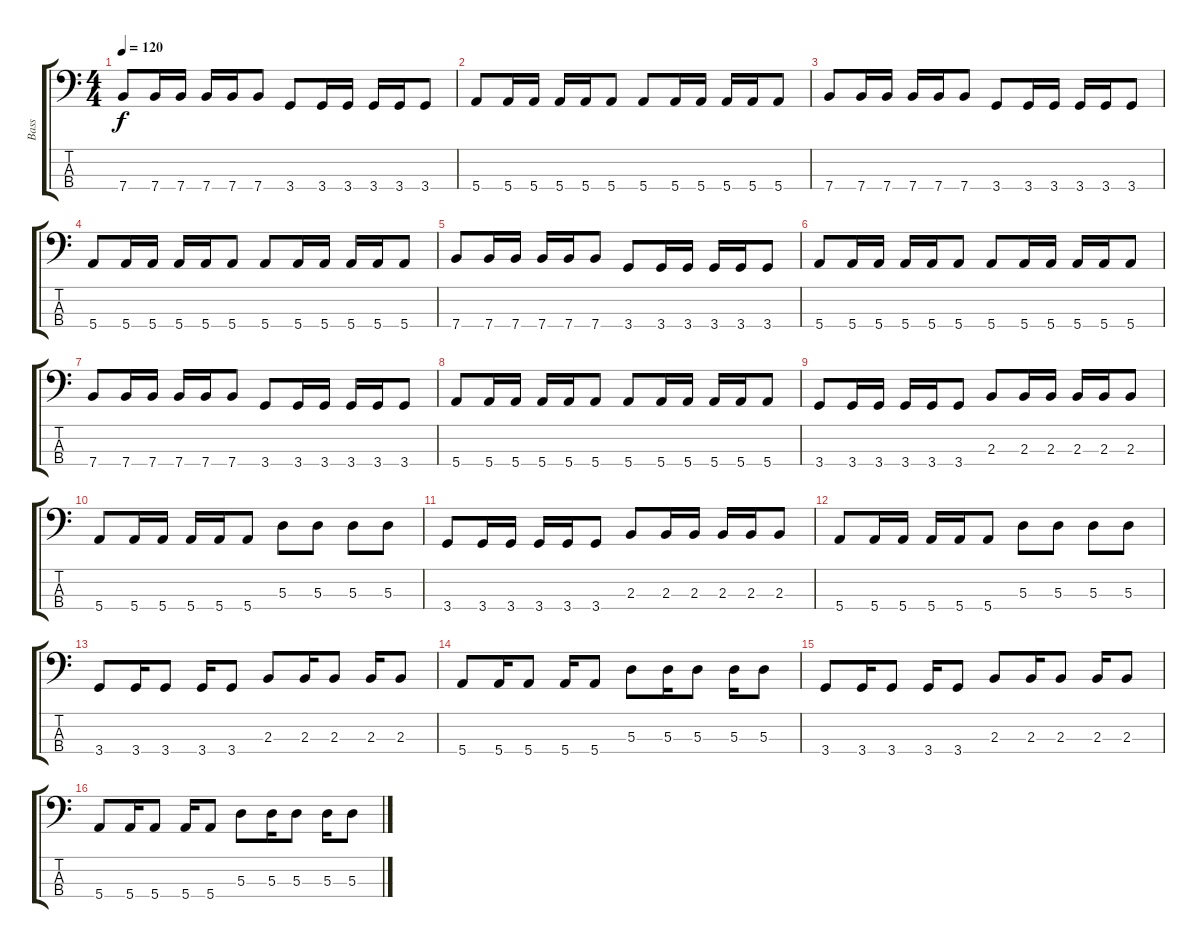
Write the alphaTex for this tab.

\track ("Bass" "Bass") {instrument electricbasspick}
\staff {score tabs}
\tuning (G2 D2 A1 E1) {hide}
\ts (4 4)
\tempo 120
\clef f4
\ks c
7.4.8{dy f} 7.4.16 7.4.16 7.4.16 7.4.16 7.4.8 3.4.8 3.4.16 3.4.16 3.4.16 3.4.16 3.4.8 |
5.4.8 5.4.16 5.4.16 5.4.16 5.4.16 5.4.8 5.4.8 5.4.16 5.4.16 5.4.16 5.4.16 5.4.8 |
7.4.8 7.4.16 7.4.16 7.4.16 7.4.16 7.4.8 3.4.8 3.4.16 3.4.16 3.4.16 3.4.16 3.4.8 |
5.4.8 5.4.16 5.4.16 5.4.16 5.4.16 5.4.8 5.4.8 5.4.16 5.4.16 5.4.16 5.4.16 5.4.8 |
7.4.8 7.4.16 7.4.16 7.4.16 7.4.16 7.4.8 3.4.8 3.4.16 3.4.16 3.4.16 3.4.16 3.4.8 |
5.4.8 5.4.16 5.4.16 5.4.16 5.4.16 5.4.8 5.4.8 5.4.16 5.4.16 5.4.16 5.4.16 5.4.8 |
7.4.8 7.4.16 7.4.16 7.4.16 7.4.16 7.4.8 3.4.8 3.4.16 3.4.16 3.4.16 3.4.16 3.4.8 |
5.4.8 5.4.16 5.4.16 5.4.16 5.4.16 5.4.8 5.4.8 5.4.16 5.4.16 5.4.16 5.4.16 5.4.8 |
3.4.8 3.4.16 3.4.16 3.4.16 3.4.16 3.4.8 2.3.8 2.3.16 2.3.16 2.3.16 2.3.16 2.3.8 |
5.4.8 5.4.16 5.4.16 5.4.16 5.4.16 5.4.8 5.3.8 5.3.8 5.3.8 5.3.8 |
3.4.8 3.4.16 3.4.16 3.4.16 3.4.16 3.4.8 2.3.8 2.3.16 2.3.16 2.3.16 2.3.16 2.3.8 |
5.4.8 5.4.16 5.4.16 5.4.16 5.4.16 5.4.8 5.3.8 5.3.8 5.3.8 5.3.8 |
3.4.8 3.4.16 3.4.8 3.4.16 3.4.8 2.3.8 2.3.16 2.3.8 2.3.16 2.3.8 |
5.4.8 5.4.16 5.4.8 5.4.16 5.4.8 5.3.8 5.3.16 5.3.8 5.3.16 5.3.8 |
3.4.8 3.4.16 3.4.8 3.4.16 3.4.8 2.3.8 2.3.16 2.3.8 2.3.16 2.3.8 |
5.4.8 5.4.16 5.4.8 5.4.16 5.4.8 5.3.8 5.3.16 5.3.8 5.3.16 5.3.8
